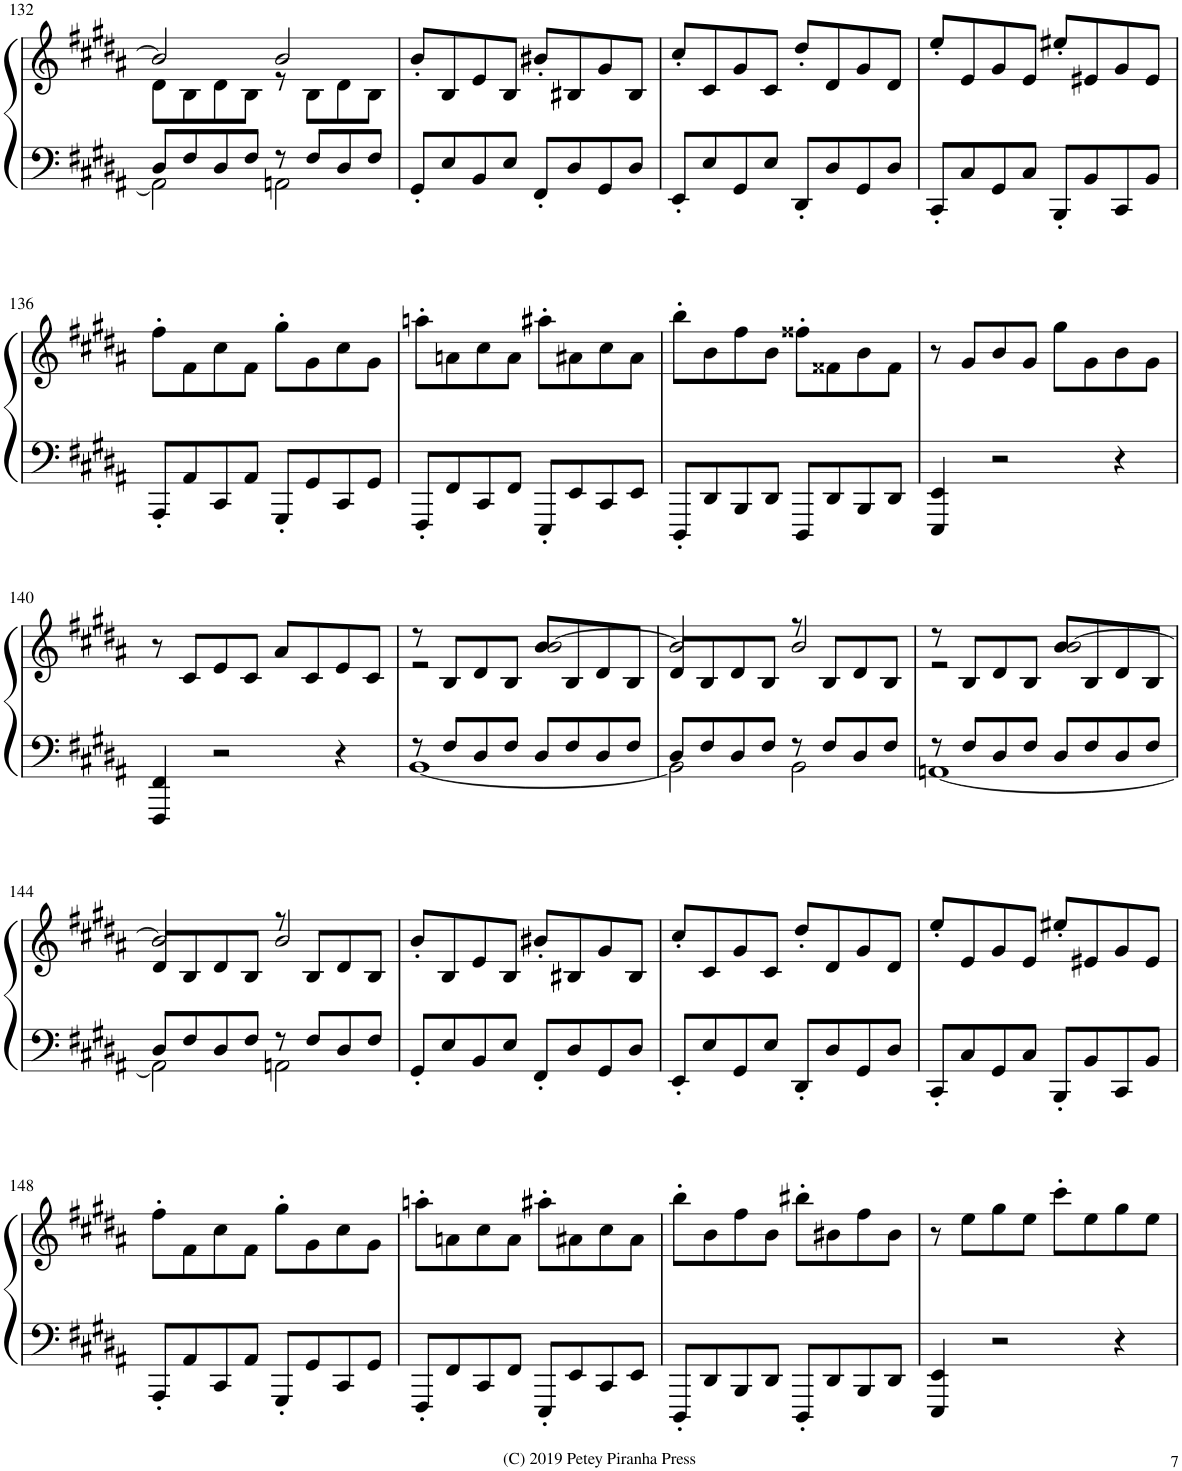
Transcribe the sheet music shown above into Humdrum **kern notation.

**kern	**kern
*part1	*part1
*staff2	*staff1
*I"Piano	*
*I'Pno.	*
!!LO:PB:g=z
*clefF4	*clefG2
*k[f#c#g#d#a#]	*k[f#c#g#d#a#]
*B:	*B:
*M2/2	*M2/2
*met(c|)	*met(c|)
=132	=132
*^	*^
8D#/L	2AA\]	2b/]	8d#\L
8F#/	.	.	8B\
8D#/	.	.	8d#\
8F#/J	.	.	8B\J
8r	2AAn\	2b/	8r
8F#/L	.	.	8B\L
8D#/	.	.	8d#\
8F#/J	.	.	8B\J
*v	*v	*	*
*	*v	*v
=133	=133
8GG#'/L	8b'/L
8E/	8B/
8BB/	8e/
8E/J	8B/J
8FF#'/L	8b#X'/L
8D#/	8B#X/
8GG#/	8g#/
8D#/J	8B#/J
=134	=134
8EE'/L	8cc#'/L
8E/	8c#/
8GG#/	8g#/
8E/J	8c#/J
8DD#'/L	8dd#'/L
8D#/	8d#/
8GG#/	8g#/
8D#/J	8d#/J
=135	=135
8CC#'/L	8ee'/L
8C#/	8e/
8GG#/	8g#/
8C#/J	8e/J
8BBB'/L	8ee#X'/L
8BB/	8e#X/
8CC#/	8g#/
8BB/J	8e#/J
!!LO:LB:g=z
=136	=136
8AAA#'/L	8ff#'\L
8AA#/	8f#\
8CC#/	8cc#\
8AA#/J	8f#\J
8GGG#'/L	8gg#'\L
8GG#/	8g#\
8CC#/	8cc#\
8GG#/J	8g#\J
=137	=137
8FFF#'/L	8aan'\L
8FF#/	8an\
8CC#/	8cc#\
8FF#/J	8a\J
8EEE'/L	8aa#X'\L
8EE/	8a#X\
8CC#/	8cc#\
8EE/J	8a#\J
=138	=138
8DDD#'/L	8bb'\L
8DD#/	8b\
8BBB/	8ff#\
8DD#/J	8b\J
8DDD#/L	8ff##X'\L
8DD#/	8f##X\
8BBB/	8b\
8DD#/J	8f##\J
=139	=139
4EEE/ 4EE/	8r
.	8g#/L
2r	8b/
.	8g#/J
.	8gg#\L
.	8g#\
4r	8b\
.	8g#\J
!!LO:LB:g=z
=140	=140
4FFF#/ 4FF#/	8r
.	8c#/L
2r	8e/
.	8c#/J
.	8a#/L
.	8c#/
4r	8e/
.	8c#/J
=141	=141
*^	*^
8r	[1BB	8r	2r
8F#/L	.	8B/L	.
8D#/	.	8d#/	.
8F#/J	.	8B/J	.
8D#/L	.	8b/L	[2b/
8F#/	.	8B/	.
8D#/	.	8d#/	.
8F#/J	.	8B/J	.
=142	=142	=142	=142
8D#/L	2BB\]	8d#/L	2b/]
8F#/	.	8B/	.
8D#/	.	8d#/	.
8F#/J	.	8B/J	.
8r	2BB\	8r	2b/
8F#/L	.	8B/L	.
8D#/	.	8d#/	.
8F#/J	.	8B/J	.
=143	=143	=143	=143
8r	[1AAn	8r	2r
8F#/L	.	8B/L	.
8D#/	.	8d#/	.
8F#/J	.	8B/J	.
8D#/L	.	8b/L	[2b/
8F#/	.	8B/	.
8D#/	.	8d#/	.
8F#/J	.	8B/J	.
!!LO:LB:g=z	!!
=144	=144	=144	=144
8D#/L	2AA\]	8d#/L	2b/]
8F#/	.	8B/	.
8D#/	.	8d#/	.
8F#/J	.	8B/J	.
8r	2AAn\	8r	2b/
8F#/L	.	8B/L	.
8D#/	.	8d#/	.
8F#/J	.	8B/J	.
*v	*v	*	*
*	*v	*v
=145	=145
8GG#'/L	8b'/L
8E/	8B/
8BB/	8e/
8E/J	8B/J
8FF#'/L	8b#X'/L
8D#/	8B#X/
8GG#/	8g#/
8D#/J	8B#/J
=146	=146
8EE'/L	8cc#'/L
8E/	8c#/
8GG#/	8g#/
8E/J	8c#/J
8DD#'/L	8dd#'/L
8D#/	8d#/
8GG#/	8g#/
8D#/J	8d#/J
=147	=147
8CC#'/L	8ee'/L
8C#/	8e/
8GG#/	8g#/
8C#/J	8e/J
8BBB'/L	8ee#X'/L
8BB/	8e#X/
8CC#/	8g#/
8BB/J	8e#/J
!!LO:LB:g=z
=148	=148
8AAA#'/L	8ff#'\L
8AA#/	8f#\
8CC#/	8cc#\
8AA#/J	8f#\J
8GGG#'/L	8gg#'\L
8GG#/	8g#\
8CC#/	8cc#\
8GG#/J	8g#\J
=149	=149
8FFF#'/L	8aan'\L
8FF#/	8an\
8CC#/	8cc#\
8FF#/J	8a\J
8EEE'/L	8aa#X'\L
8EE/	8a#X\
8CC#/	8cc#\
8EE/J	8a#\J
=150	=150
8DDD#'/L	8bb'\L
8DD#/	8b\
8BBB/	8ff#\
8DD#/J	8b\J
8DDD#'/L	8bb#X'\L
8DD#/	8b#X\
8BBB/	8ff#\
8DD#/J	8b#\J
=151	=151
4EEE/ 4EE/	8r
.	8ee\L
2r	8gg#\
.	8ee\J
.	8ccc#'\L
.	8ee\
4r	8gg#\
.	8ee\J
=	=
*-	*-
